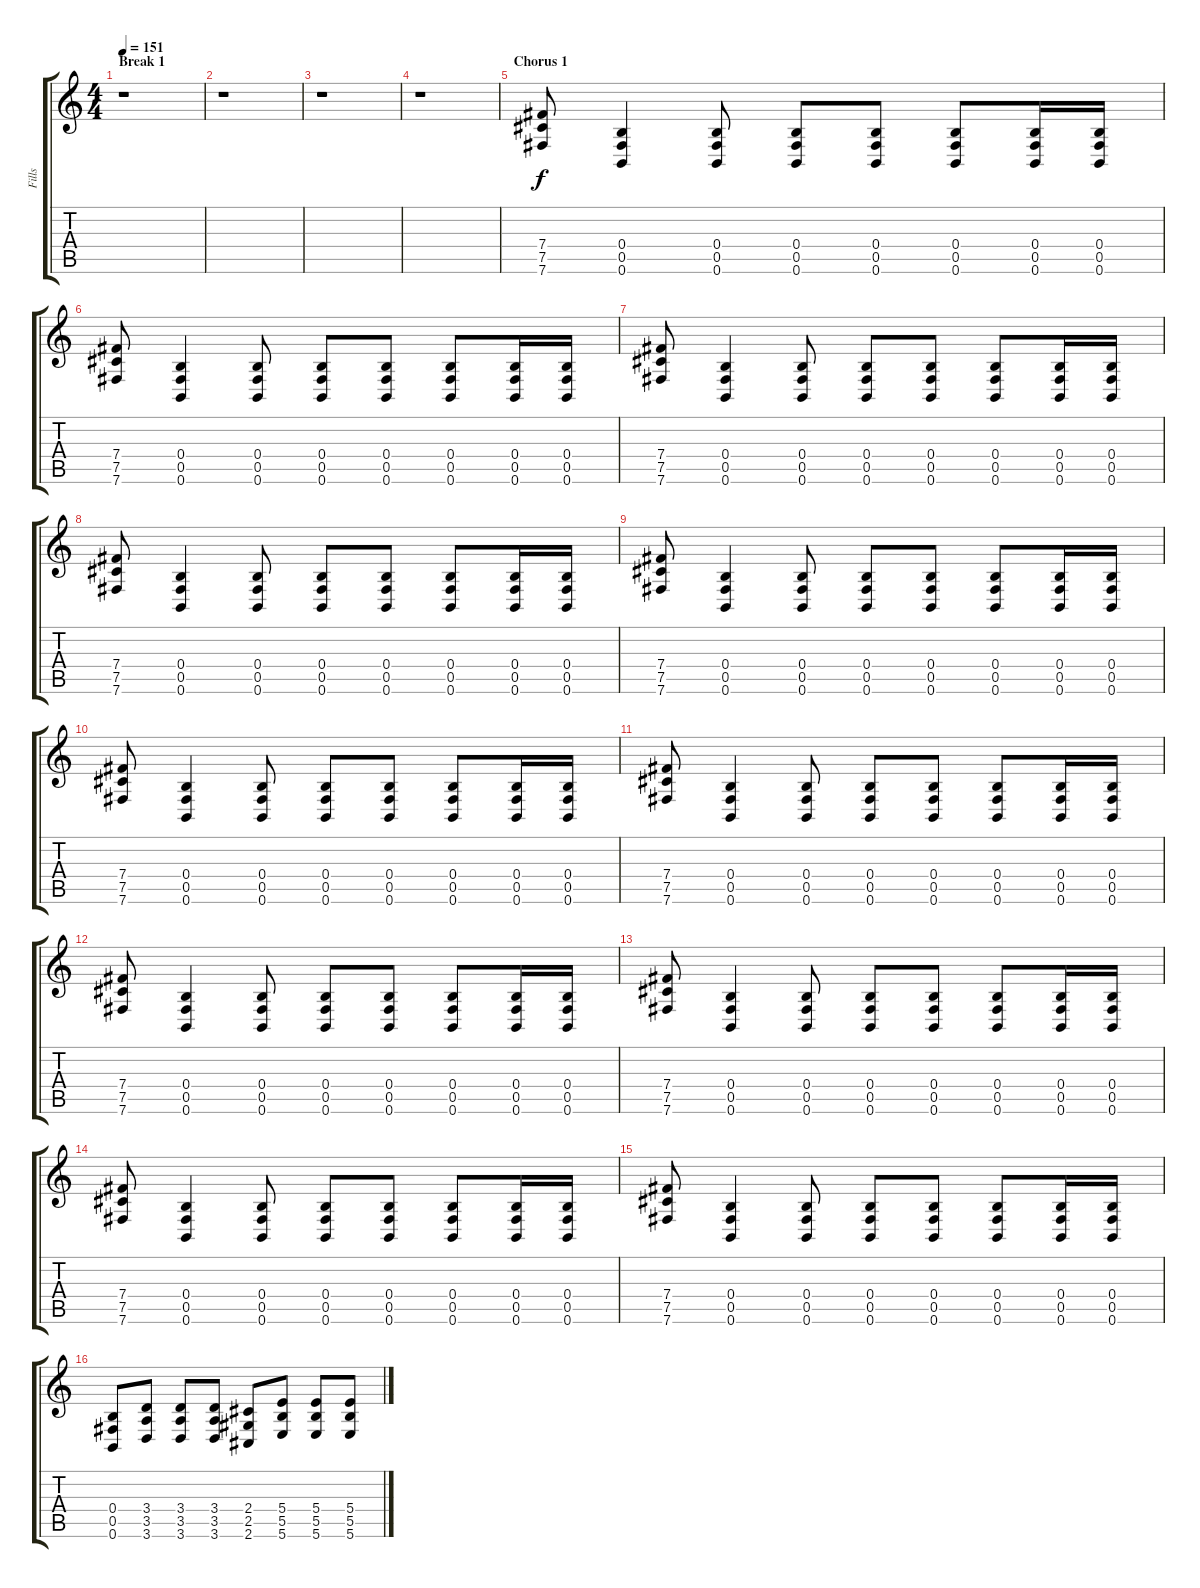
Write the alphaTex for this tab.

\track ("Fills" "Fills") {instrument distortionguitar}
\staff {score tabs}
\tuning (Db4 Ab3 E3 B2 Gb2 B1) {hide}
\ts (4 4)
\section ("" "Break 1")
\tempo 151
\clef g2
\ks c
r.1{dy f} |
r.1 |
r.1 |
r.1 |
\section ("" "Chorus 1")
(7.4 7.5 7.6).8 (0.4 0.5 0.6).4 (0.4 0.5 0.6).8 (0.4 0.5 0.6).8 (0.4 0.5 0.6).8 (0.4 0.5 0.6).8 (0.4 0.5 0.6).16 (0.4 0.5 0.6).16 |
(7.4 7.5 7.6).8 (0.4 0.5 0.6).4 (0.4 0.5 0.6).8 (0.4 0.5 0.6).8 (0.4 0.5 0.6).8 (0.4 0.5 0.6).8 (0.4 0.5 0.6).16 (0.4 0.5 0.6).16 |
(7.4 7.5 7.6).8 (0.4 0.5 0.6).4 (0.4 0.5 0.6).8 (0.4 0.5 0.6).8 (0.4 0.5 0.6).8 (0.4 0.5 0.6).8 (0.4 0.5 0.6).16 (0.4 0.5 0.6).16 |
(7.4 7.5 7.6).8 (0.4 0.5 0.6).4 (0.4 0.5 0.6).8 (0.4 0.5 0.6).8 (0.4 0.5 0.6).8 (0.4 0.5 0.6).8 (0.4 0.5 0.6).16 (0.4 0.5 0.6).16 |
(7.4 7.5 7.6).8 (0.4 0.5 0.6).4 (0.4 0.5 0.6).8 (0.4 0.5 0.6).8 (0.4 0.5 0.6).8 (0.4 0.5 0.6).8 (0.4 0.5 0.6).16 (0.4 0.5 0.6).16 |
(7.4 7.5 7.6).8 (0.4 0.5 0.6).4 (0.4 0.5 0.6).8 (0.4 0.5 0.6).8 (0.4 0.5 0.6).8 (0.4 0.5 0.6).8 (0.4 0.5 0.6).16 (0.4 0.5 0.6).16 |
(7.4 7.5 7.6).8 (0.4 0.5 0.6).4 (0.4 0.5 0.6).8 (0.4 0.5 0.6).8 (0.4 0.5 0.6).8 (0.4 0.5 0.6).8 (0.4 0.5 0.6).16 (0.4 0.5 0.6).16 |
(7.4 7.5 7.6).8 (0.4 0.5 0.6).4 (0.4 0.5 0.6).8 (0.4 0.5 0.6).8 (0.4 0.5 0.6).8 (0.4 0.5 0.6).8 (0.4 0.5 0.6).16 (0.4 0.5 0.6).16 |
(7.4 7.5 7.6).8 (0.4 0.5 0.6).4 (0.4 0.5 0.6).8 (0.4 0.5 0.6).8 (0.4 0.5 0.6).8 (0.4 0.5 0.6).8 (0.4 0.5 0.6).16 (0.4 0.5 0.6).16 |
(7.4 7.5 7.6).8 (0.4 0.5 0.6).4 (0.4 0.5 0.6).8 (0.4 0.5 0.6).8 (0.4 0.5 0.6).8 (0.4 0.5 0.6).8 (0.4 0.5 0.6).16 (0.4 0.5 0.6).16 |
(7.4 7.5 7.6).8 (0.4 0.5 0.6).4 (0.4 0.5 0.6).8 (0.4 0.5 0.6).8 (0.4 0.5 0.6).8 (0.4 0.5 0.6).8 (0.4 0.5 0.6).16 (0.4 0.5 0.6).16 |
(0.4 0.5 0.6).8 (3.4 3.5 3.6).8 (3.4 3.5 3.6).8 (3.4 3.5 3.6).8 (2.4 2.5 2.6).8 (5.4 5.5 5.6).8 (5.4 5.5 5.6).8 (5.4 5.5 5.6).8
